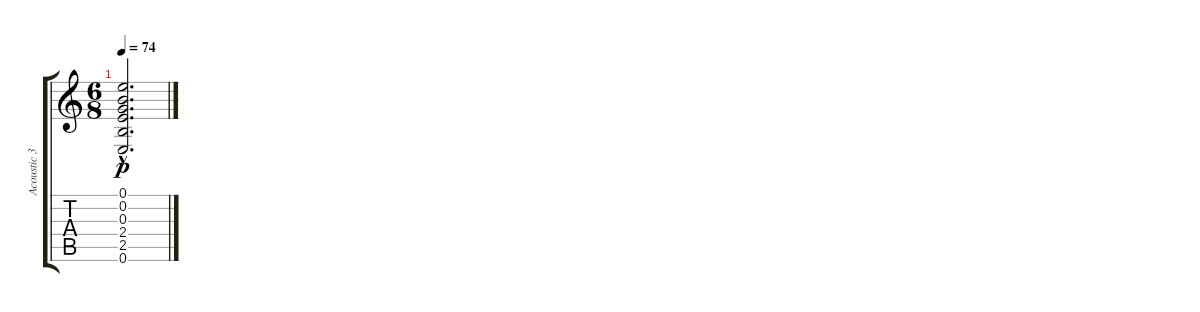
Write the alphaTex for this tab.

\track ("Acoustic 3" "Acoustic 3") {instrument acousticguitarsteel}
\staff {score tabs}
\tuning (E4 B3 G3 D3 A2 E2) {hide}
\ts (6 8)
\tempo 74
\clef g2
\ks c
(0.1{hac} 0.2{hac} 0.3{hac} 2.4{hac} 2.5{hac} 0.6{hac}).2{d dy p}
